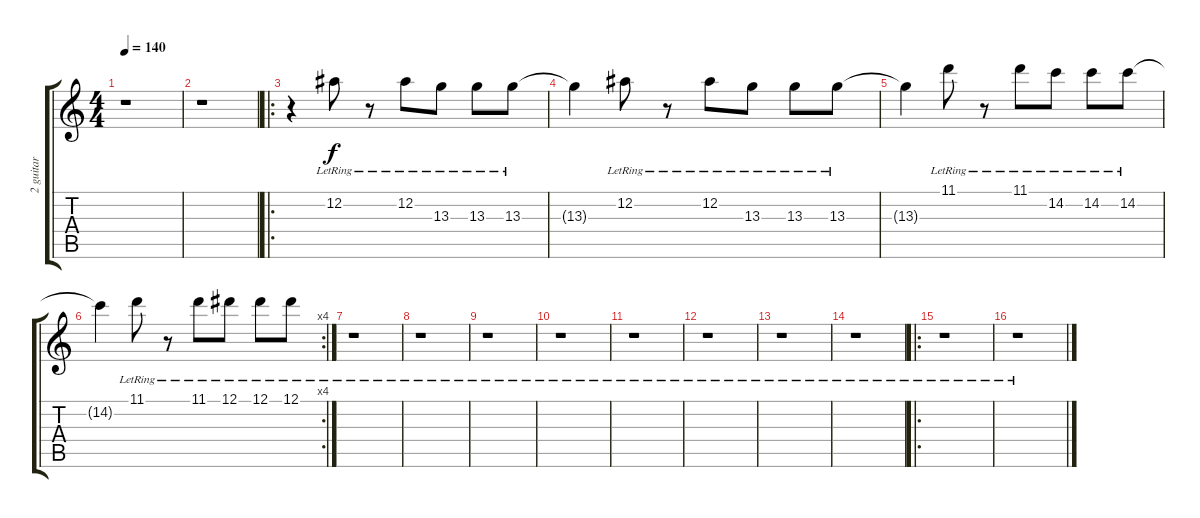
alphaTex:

\track ("2 guitar " "2 guitar ") {instrument distortionguitar}
\staff {score tabs}
\tuning (Eb4 Bb3 Gb3 Db3 Ab2 Eb2) {hide}
\ts (4 4)
\tempo 140
\clef g2
\ks c
r.1{dy f} |
r.1 |
\ro
r.4 12.2{lr}.8 r.8 12.2{lr}.8 13.3{lr}.8 13.3{lr}.8 13.3{lr}.8 |
13.3{t}.4 12.2{lr}.8 r.8 12.2{lr}.8 13.3{lr}.8 13.3{lr}.8 13.3{lr}.8 |
13.3{t}.4 11.1{lr}.8 r.8 11.1{lr}.8 14.2{lr}.8 14.2{lr}.8 14.2{lr}.8 |
\rc 4
14.2{t}.4 11.1{lr}.8 r.8 11.1{lr}.8 12.1{lr}.8 12.1{lr}.8 12.1{lr}.8 |
r.1 |
r.1 |
r.1 |
r.1 |
r.1 |
r.1 |
r.1 |
r.1 |
\ro
r.1 |
r.1
